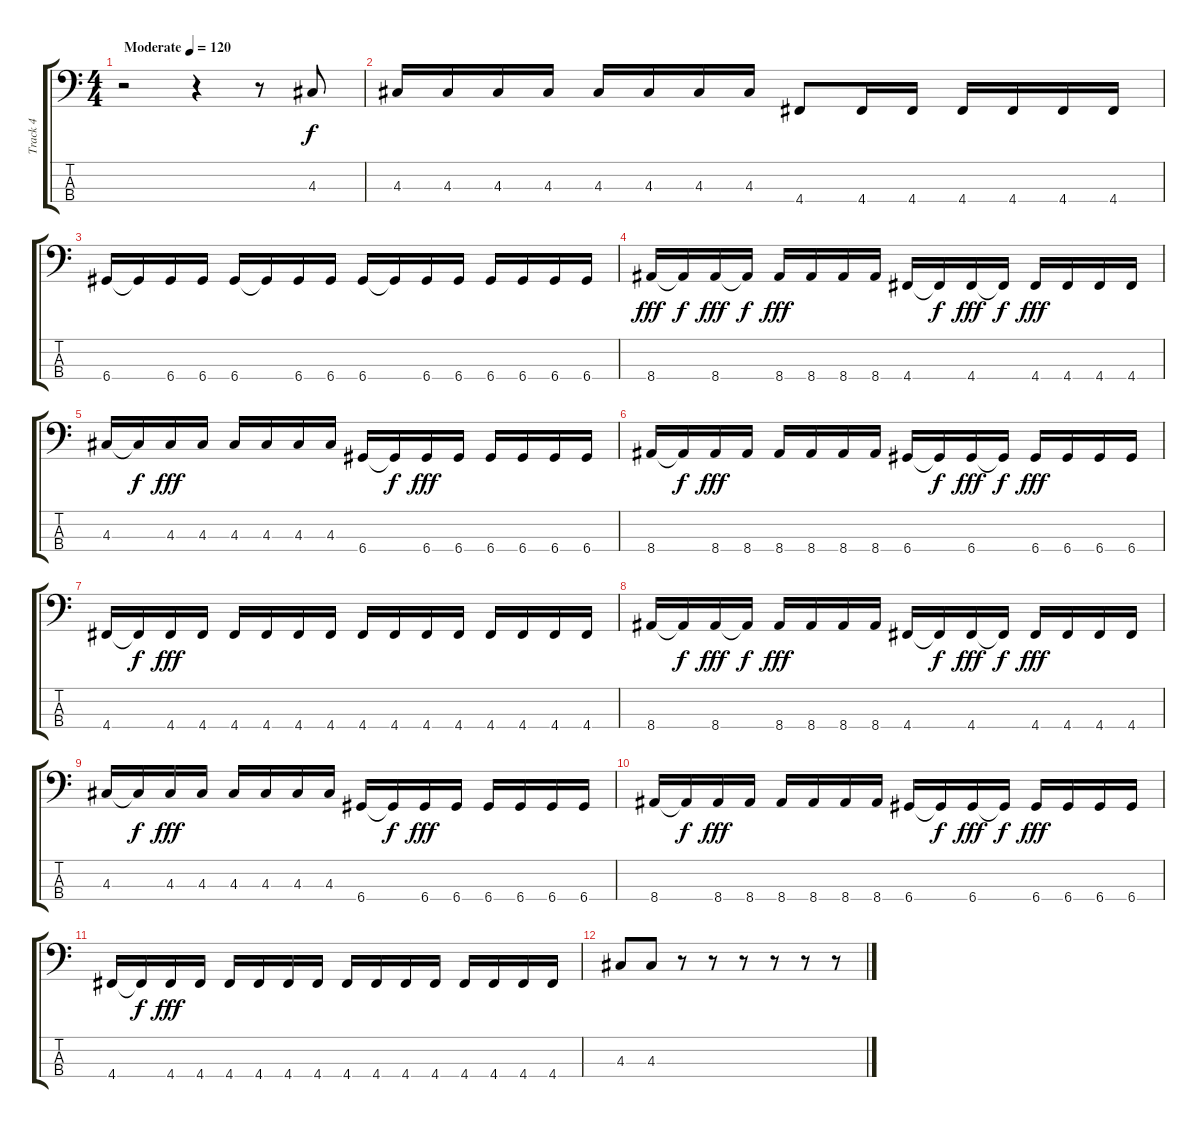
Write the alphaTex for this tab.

\track ("Track 4" "Track 4") {instrument electricbasspick}
\staff {score tabs}
\tuning (G2 D2 A1 D1) {hide}
\ts (4 4)
\tempo (120 "Moderate")
\clef f4
\ks c
r.2{dy f instrument electricbasspick} r.4 r.8 4.3.8 |
4.3.16 4.3.16 4.3.16 4.3.16 4.3.16 4.3.16 4.3.16 4.3.16 4.4.8 4.4.16 4.4.16 4.4.16 4.4.16 4.4.16 4.4.16 |
6.4.16 6.4{t}.16 6.4.16 6.4.16 6.4.16 6.4{t}.16 6.4.16 6.4.16 6.4.16 6.4{t}.16 6.4.16 6.4.16 6.4.16 6.4.16 6.4.16 6.4.16 |
8.4.16{dy fff} 8.4{t}.16{dy f} 8.4.16{dy fff} 8.4{t}.16{dy f} 8.4.16{dy fff} 8.4.16 8.4.16 8.4.16 4.4.16 4.4{t}.16{dy f} 4.4.16{dy fff} 4.4{t}.16{dy f} 4.4.16{dy fff} 4.4.16 4.4.16 4.4.16 |
4.3.16 4.3{t}.16{dy f} 4.3.16{dy fff} 4.3.16 4.3.16 4.3.16 4.3.16 4.3.16 6.4.16 6.4{t}.16{dy f} 6.4.16{dy fff} 6.4.16 6.4.16 6.4.16 6.4.16 6.4.16 |
8.4.16 8.4{t}.16{dy f} 8.4.16{dy fff} 8.4.16 8.4.16 8.4.16 8.4.16 8.4.16 6.4.16 6.4{t}.16{dy f} 6.4.16{dy fff} 6.4{t}.16{dy f} 6.4.16{dy fff} 6.4.16 6.4.16 6.4.16 |
4.4.16 4.4{t}.16{dy f} 4.4.16{dy fff} 4.4.16 4.4.16 4.4.16 4.4.16 4.4.16 4.4.16 4.4.16 4.4.16 4.4.16 4.4.16 4.4.16 4.4.16 4.4.16 |
8.4.16 8.4{t}.16{dy f} 8.4.16{dy fff} 8.4{t}.16{dy f} 8.4.16{dy fff} 8.4.16 8.4.16 8.4.16 4.4.16 4.4{t}.16{dy f} 4.4.16{dy fff} 4.4{t}.16{dy f} 4.4.16{dy fff} 4.4.16 4.4.16 4.4.16 |
4.3.16 4.3{t}.16{dy f} 4.3.16{dy fff} 4.3.16 4.3.16 4.3.16 4.3.16 4.3.16 6.4.16 6.4{t}.16{dy f} 6.4.16{dy fff} 6.4.16 6.4.16 6.4.16 6.4.16 6.4.16 |
8.4.16 8.4{t}.16{dy f} 8.4.16{dy fff} 8.4.16 8.4.16 8.4.16 8.4.16 8.4.16 6.4.16 6.4{t}.16{dy f} 6.4.16{dy fff} 6.4{t}.16{dy f} 6.4.16{dy fff} 6.4.16 6.4.16 6.4.16 |
4.4.16 4.4{t}.16{dy f} 4.4.16{dy fff} 4.4.16 4.4.16 4.4.16 4.4.16 4.4.16 4.4.16 4.4.16 4.4.16 4.4.16 4.4.16 4.4.16 4.4.16 4.4.16 |
4.3.8 4.3.8 r.8 r.8 r.8 r.8 r.8 r.8
